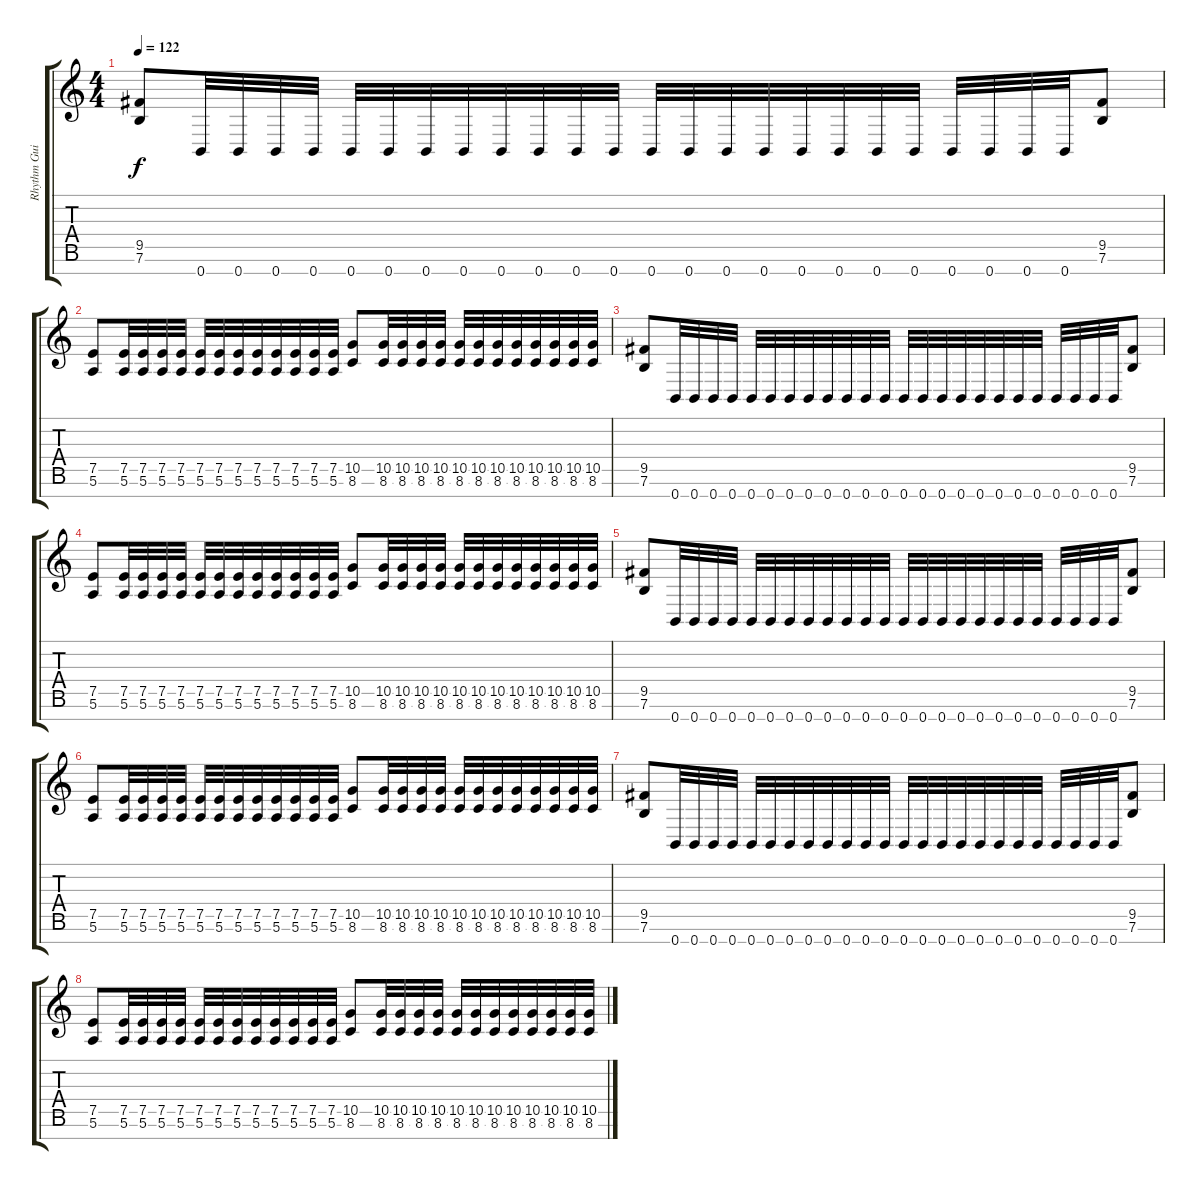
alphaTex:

\track ("Rhythm Guitar 2" "Rhythm Gui") {instrument overdrivenguitar}
\staff {score tabs}
\tuning (E4 B3 G3 D3 A2 E2 B1) {hide}
\ts (4 4)
\tempo 122
\clef g2
\ks c
(9.5 7.6).8{dy f} 0.7.32 0.7.32 0.7.32 0.7.32 0.7.32 0.7.32 0.7.32 0.7.32 0.7.32 0.7.32 0.7.32 0.7.32 0.7.32 0.7.32 0.7.32 0.7.32 0.7.32 0.7.32 0.7.32 0.7.32 0.7.32 0.7.32 0.7.32 0.7.32 (9.5 7.6).8 |
(7.5 5.6).8 (7.5 5.6).32 (7.5 5.6).32 (7.5 5.6).32 (7.5 5.6).32 (7.5 5.6).32 (7.5 5.6).32 (7.5 5.6).32 (7.5 5.6).32 (7.5 5.6).32 (7.5 5.6).32 (7.5 5.6).32 (7.5 5.6).32 (10.5 8.6).8 (10.5 8.6).32 (10.5 8.6).32 (10.5 8.6).32 (10.5 8.6).32 (10.5 8.6).32 (10.5 8.6).32 (10.5 8.6).32 (10.5 8.6).32 (10.5 8.6).32 (10.5 8.6).32 (10.5 8.6).32 (10.5 8.6).32 |
(9.5 7.6).8 0.7.32 0.7.32 0.7.32 0.7.32 0.7.32 0.7.32 0.7.32 0.7.32 0.7.32 0.7.32 0.7.32 0.7.32 0.7.32 0.7.32 0.7.32 0.7.32 0.7.32 0.7.32 0.7.32 0.7.32 0.7.32 0.7.32 0.7.32 0.7.32 (9.5 7.6).8 |
(7.5 5.6).8 (7.5 5.6).32 (7.5 5.6).32 (7.5 5.6).32 (7.5 5.6).32 (7.5 5.6).32 (7.5 5.6).32 (7.5 5.6).32 (7.5 5.6).32 (7.5 5.6).32 (7.5 5.6).32 (7.5 5.6).32 (7.5 5.6).32 (10.5 8.6).8 (10.5 8.6).32 (10.5 8.6).32 (10.5 8.6).32 (10.5 8.6).32 (10.5 8.6).32 (10.5 8.6).32 (10.5 8.6).32 (10.5 8.6).32 (10.5 8.6).32 (10.5 8.6).32 (10.5 8.6).32 (10.5 8.6).32 |
(9.5 7.6).8 0.7.32 0.7.32 0.7.32 0.7.32 0.7.32 0.7.32 0.7.32 0.7.32 0.7.32 0.7.32 0.7.32 0.7.32 0.7.32 0.7.32 0.7.32 0.7.32 0.7.32 0.7.32 0.7.32 0.7.32 0.7.32 0.7.32 0.7.32 0.7.32 (9.5 7.6).8 |
(7.5 5.6).8 (7.5 5.6).32 (7.5 5.6).32 (7.5 5.6).32 (7.5 5.6).32 (7.5 5.6).32 (7.5 5.6).32 (7.5 5.6).32 (7.5 5.6).32 (7.5 5.6).32 (7.5 5.6).32 (7.5 5.6).32 (7.5 5.6).32 (10.5 8.6).8 (10.5 8.6).32 (10.5 8.6).32 (10.5 8.6).32 (10.5 8.6).32 (10.5 8.6).32 (10.5 8.6).32 (10.5 8.6).32 (10.5 8.6).32 (10.5 8.6).32 (10.5 8.6).32 (10.5 8.6).32 (10.5 8.6).32 |
(9.5 7.6).8 0.7.32 0.7.32 0.7.32 0.7.32 0.7.32 0.7.32 0.7.32 0.7.32 0.7.32 0.7.32 0.7.32 0.7.32 0.7.32 0.7.32 0.7.32 0.7.32 0.7.32 0.7.32 0.7.32 0.7.32 0.7.32 0.7.32 0.7.32 0.7.32 (9.5 7.6).8 |
(7.5 5.6).8 (7.5 5.6).32 (7.5 5.6).32 (7.5 5.6).32 (7.5 5.6).32 (7.5 5.6).32 (7.5 5.6).32 (7.5 5.6).32 (7.5 5.6).32 (7.5 5.6).32 (7.5 5.6).32 (7.5 5.6).32 (7.5 5.6).32 (10.5 8.6).8 (10.5 8.6).32 (10.5 8.6).32 (10.5 8.6).32 (10.5 8.6).32 (10.5 8.6).32 (10.5 8.6).32 (10.5 8.6).32 (10.5 8.6).32 (10.5 8.6).32 (10.5 8.6).32 (10.5 8.6).32 (10.5 8.6).32
